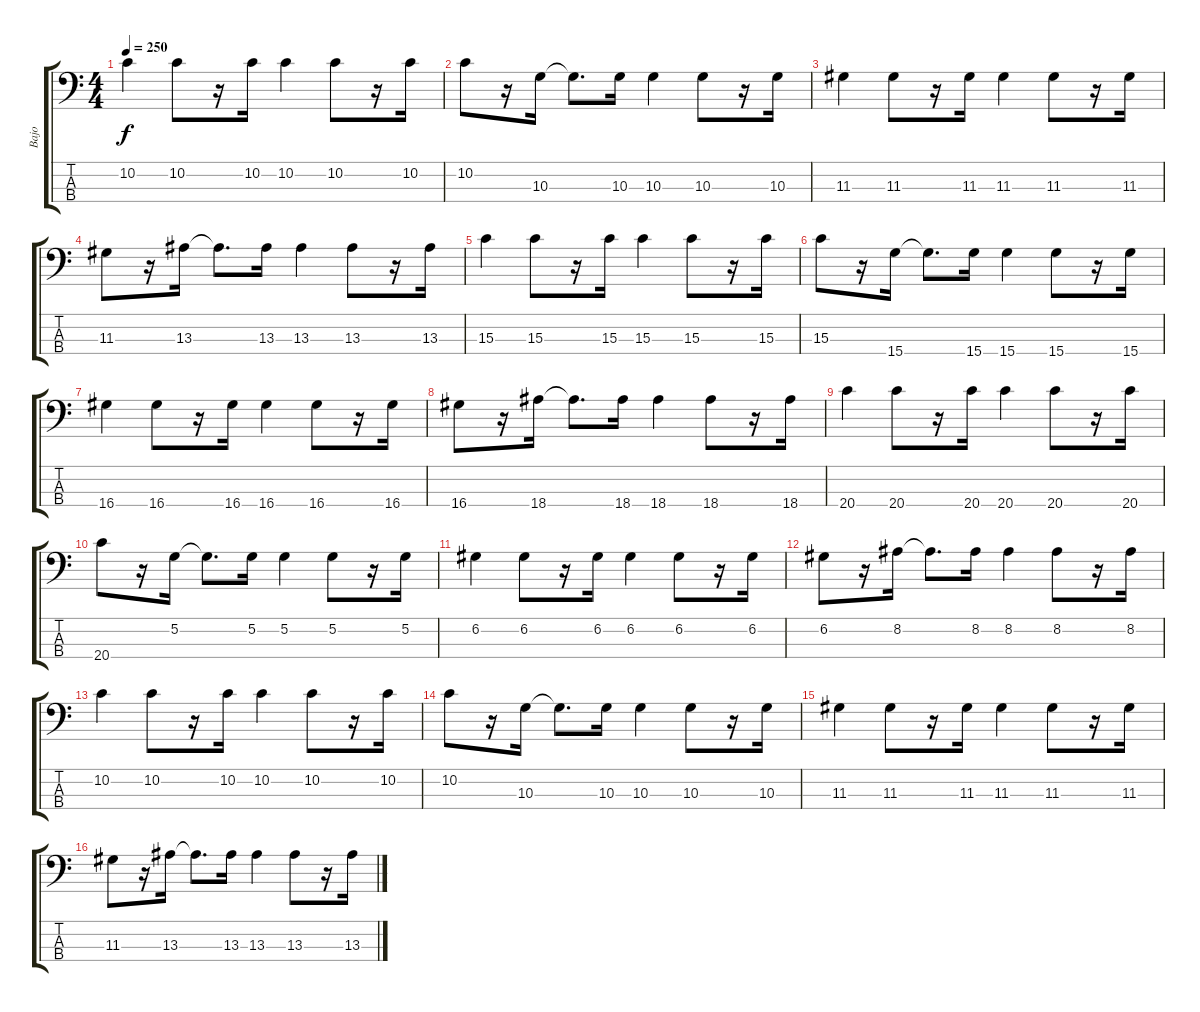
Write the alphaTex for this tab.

\track ("Bajo" "Bajo") {instrument electricbassfinger}
\staff {score tabs}
\tuning (G2 D2 A1 E1) {hide}
\ts (4 4)
\tempo 250
\clef f4
\ks c
10.2.4{dy f} 10.2.8 r.16 10.2.16 10.2.4 10.2.8 r.16 10.2.16 |
10.2.8 r.16 10.3.16 10.3{t}.8{d} 10.3.16 10.3.4 10.3.8 r.16 10.3.16 |
11.3.4 11.3.8 r.16 11.3.16 11.3.4 11.3.8 r.16 11.3.16 |
11.3.8 r.16 13.3.16 13.3{t}.8{d} 13.3.16 13.3.4 13.3.8 r.16 13.3.16 |
15.3.4 15.3.8 r.16 15.3.16 15.3.4 15.3.8 r.16 15.3.16 |
15.3.8 r.16 15.4.16 15.4{t}.8{d} 15.4.16 15.4.4 15.4.8 r.16 15.4.16 |
16.4.4 16.4.8 r.16 16.4.16 16.4.4 16.4.8 r.16 16.4.16 |
16.4.8 r.16 18.4.16 18.4{t}.8{d} 18.4.16 18.4.4 18.4.8 r.16 18.4.16 |
20.4.4 20.4.8 r.16 20.4.16 20.4.4 20.4.8 r.16 20.4.16 |
20.4.8 r.16 5.2.16 5.2{t}.8{d} 5.2.16 5.2.4 5.2.8 r.16 5.2.16 |
6.2.4 6.2.8 r.16 6.2.16 6.2.4 6.2.8 r.16 6.2.16 |
6.2.8 r.16 8.2.16 8.2{t}.8{d} 8.2.16 8.2.4 8.2.8 r.16 8.2.16 |
10.2.4 10.2.8 r.16 10.2.16 10.2.4 10.2.8 r.16 10.2.16 |
10.2.8 r.16 10.3.16 10.3{t}.8{d} 10.3.16 10.3.4 10.3.8 r.16 10.3.16 |
11.3.4 11.3.8 r.16 11.3.16 11.3.4 11.3.8 r.16 11.3.16 |
11.3.8 r.16 13.3.16 13.3{t}.8{d} 13.3.16 13.3.4 13.3.8 r.16 13.3.16
